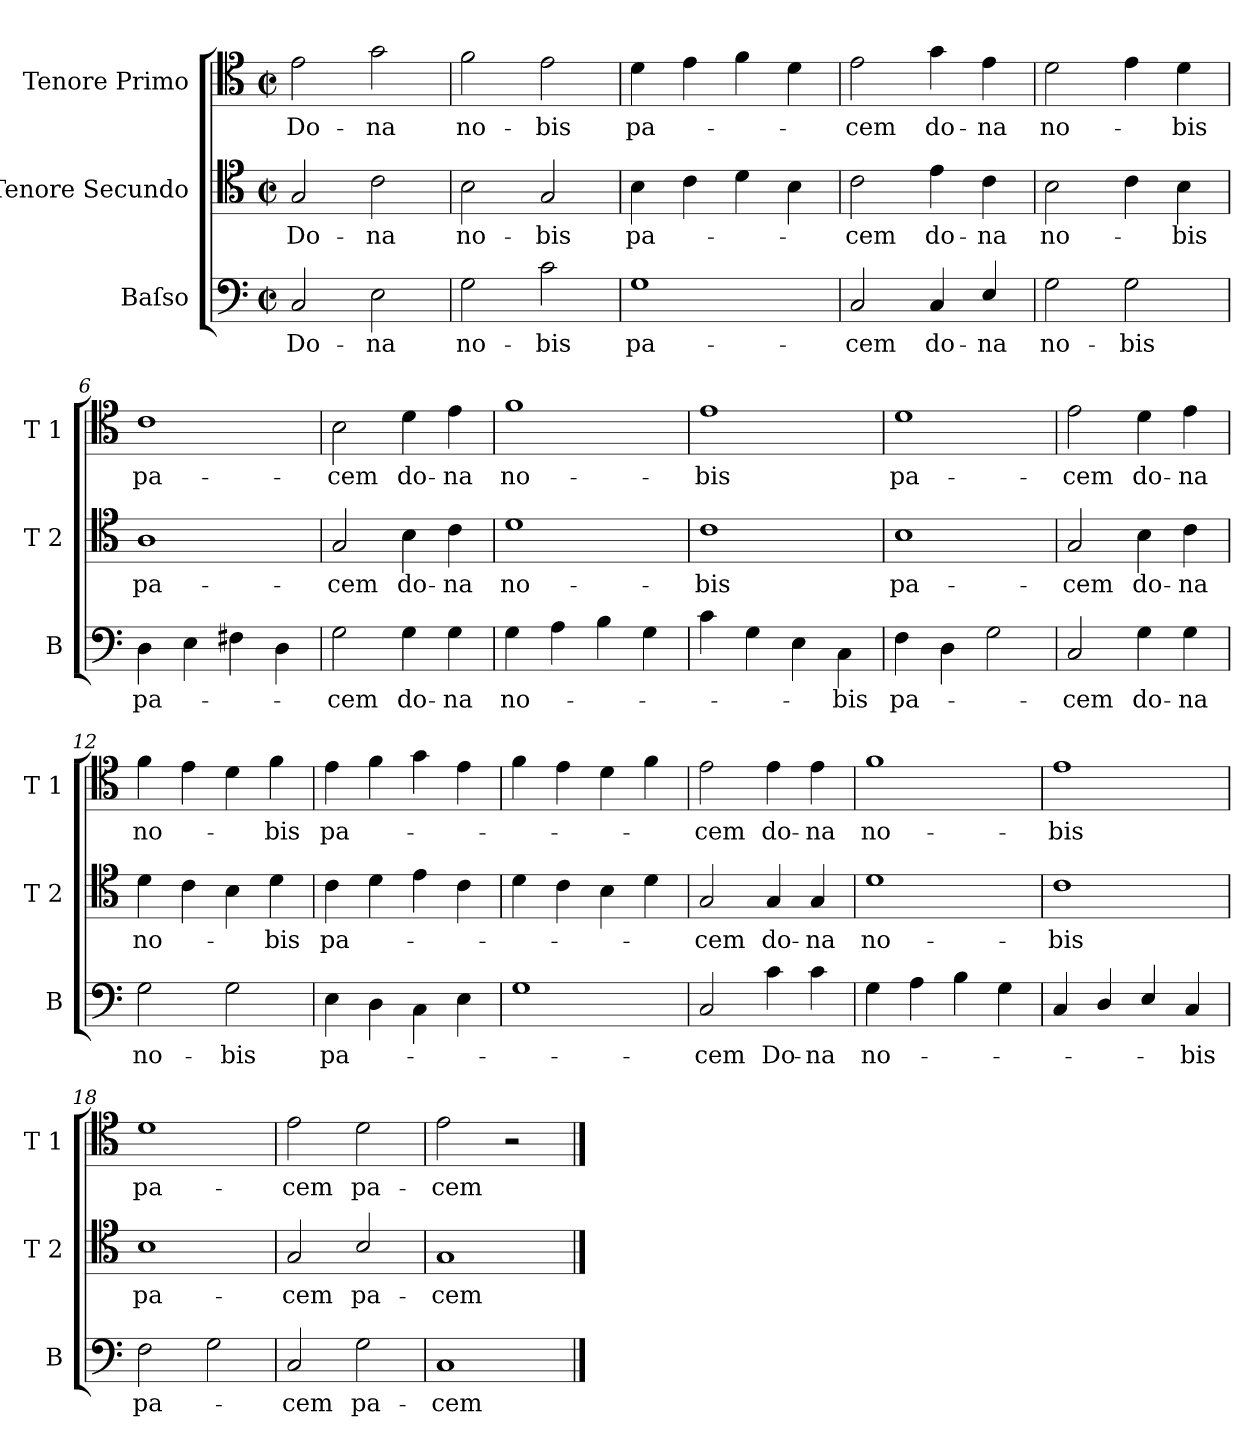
**kern	**text	**kern	**text	**kern	**text
*part3	*part3	*part2	*part2	*part1	*part1
*staff3	*staff3	*staff2	*staff2	*staff1	*staff1
*I"Baſso	*	*I"Tenore Secundo	*	*I"Tenore Primo	*
*I'B	*	*I'T 2	*	*I'T 1	*
*clefF4	*	*clefC4	*	*clefC4	*
*k[]	*	*k[]	*	*k[]	*
*M2/2	*	*M2/2	*	*M2/2	*
*met(c|)	*	*met(c|)	*	*met(c|)	*
=1	=1	=1	=1	=1	=1
2C/	Do-	2G/	Do-	2e\	Do-
2E\	-na	2c\	-na	2g\	-na
=2	=2	=2	=2	=2	=2
2G\	no-	2B\	no-	2f\	no-
2c\	-bis	2G/	-bis	2e\	-bis
=3	=3	=3	=3	=3	=3
1G	pa-	4B\	pa-	4d\	pa-
.	.	4c\	.	4e\	.
.	.	4d\	.	4f\	.
.	.	4B\	.	4d\	.
=4	=4	=4	=4	=4	=4
2C/	-cem	2c\	-cem	2e\	-cem
4C/	do-	4e\	do-	4g\	do-
4E/	-na	4c\	-na	4e\	-na
=5	=5	=5	=5	=5	=5
2G\	no-	2B\	no-	2d\	no-
2G\	-bis	4c\	.	4e\	.
.	.	4B\	-bis	4d\	-bis
=6	=6	=6	=6	=6	=6
4D\	pa-	1A	pa-	1c	pa-
4E\	.	.	.	.	.
4F#X\	.	.	.	.	.
4D\	.	.	.	.	.
=7	=7	=7	=7	=7	=7
2G\	-cem	2G/	-cem	2B\	-cem
4G\	do-	4B\	do-	4d\	do-
4G\	-na	4c\	-na	4e\	-na
=8	=8	=8	=8	=8	=8
4G\	no-	1d	no-	1f	no-
4A\	.	.	.	.	.
4B\	.	.	.	.	.
4G\	.	.	.	.	.
=9	=9	=9	=9	=9	=9
4c\	.	1c	-bis	1e	-bis
4G\	.	.	.	.	.
4E\	.	.	.	.	.
4C\	-bis	.	.	.	.
=10	=10	=10	=10	=10	=10
4F\	pa-	1B	pa-	1d	pa-
4D\	.	.	.	.	.
2G\	.	.	.	.	.
=11	=11	=11	=11	=11	=11
2C/	-cem	2G/	-cem	2e\	-cem
4G\	do-	4B\	do-	4d\	do-
4G\	-na	4c\	-na	4e\	-na
=12	=12	=12	=12	=12	=12
2G\	no-	4d\	no-	4f\	no-
.	.	4c\	.	4e\	.
2G\	-bis	4B\	.	4d\	.
.	.	4d\	-bis	4f\	-bis
=13	=13	=13	=13	=13	=13
4E\	pa-	4c\	pa-	4e\	pa-
4D\	.	4d\	.	4f\	.
4C\	.	4e\	.	4g\	.
4E\	.	4c\	.	4e\	.
=14	=14	=14	=14	=14	=14
1G	.	4d\	.	4f\	.
.	.	4c\	.	4e\	.
.	.	4B\	.	4d\	.
.	.	4d\	.	4f\	.
=15	=15	=15	=15	=15	=15
2C/	-cem	2G/	-cem	2e\	-cem
4c\	Do-	4G/	do-	4e\	do-
4c\	-na	4G/	-na	4e\	-na
=16	=16	=16	=16	=16	=16
4G\	no-	1d	no-	1f	no-
4A\	.	.	.	.	.
4B\	.	.	.	.	.
4G\	.	.	.	.	.
=17	=17	=17	=17	=17	=17
4C/	.	1c	-bis	1e	-bis
4D/	.	.	.	.	.
4E/	.	.	.	.	.
4C/	-bis	.	.	.	.
=18	=18	=18	=18	=18	=18
2F\	pa-	1B	pa-	1d	pa-
2G\	.	.	.	.	.
=19	=19	=19	=19	=19	=19
2C/	-cem	2G/	-cem	2e\	-cem
2G\	pa-	2B/	pa-	2d\	pa-
=20	=20	=20	=20	=20	=20
1C	-cem	1G	-cem	2e\	-cem
.	.	.	.	2r	.
==	==	==	==	==	==
*-	*-	*-	*-	*-	*-
